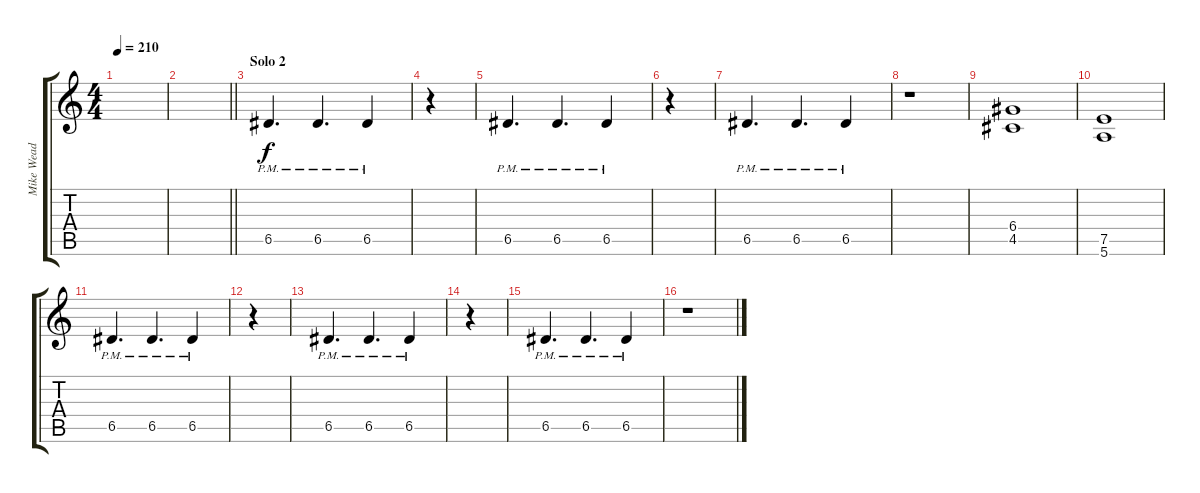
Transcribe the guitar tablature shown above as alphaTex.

\track ("Mike Wead" "Mike Wead") {instrument distortionguitar}
\staff {score tabs}
\tuning (E4 B3 G3 D3 A2 E2) {hide}
\ts (4 4)
\tempo 210
\clef g2
\ks c
|
\barLineRight lightlight
|
\section ("" "Solo 2")
6.5{pm}.4{d} 6.5{pm}.4{d} 6.5{pm}.4 |
r.4 |
6.5{pm}.4{d} 6.5{pm}.4{d} 6.5{pm}.4 |
r.4 |
6.5{pm}.4{d} 6.5{pm}.4{d} 6.5{pm}.4 |
r.1 |
(6.4 4.5).1 |
(7.5 5.6).1 |
6.5{pm}.4{d} 6.5{pm}.4{d} 6.5{pm}.4 |
r.4 |
6.5{pm}.4{d} 6.5{pm}.4{d} 6.5{pm}.4 |
r.4 |
6.5{pm}.4{d} 6.5{pm}.4{d} 6.5{pm}.4 |
r.1
